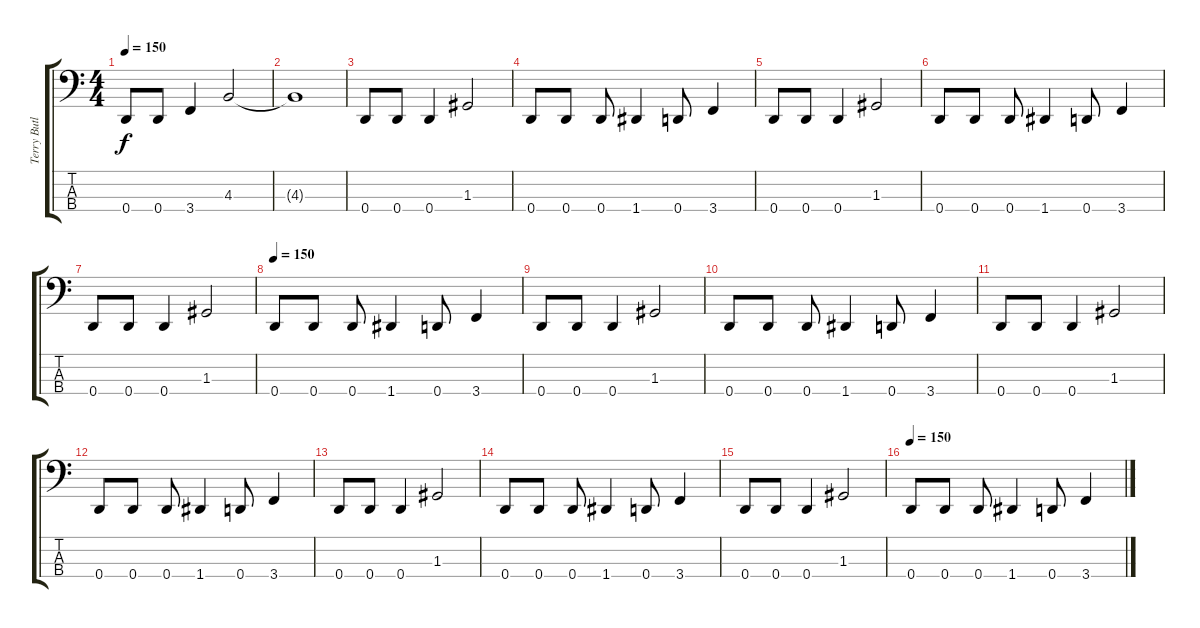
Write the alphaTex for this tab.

\track ("Terry Butler (Bass)" "Terry Butl") {instrument electricbasspick}
\staff {score tabs}
\tuning (F2 C2 G1 D1) {hide}
\ts (4 4)
\tempo 150
\clef f4
\ks c
0.4.8{dy f} 0.4.8 3.4.4 4.3.2 |
4.3{t}.1 |
0.4.8 0.4.8 0.4.4 1.3.2 |
0.4.8 0.4.8 0.4.8 1.4.4 0.4.8 3.4.4 |
0.4.8 0.4.8 0.4.4 1.3.2 |
0.4.8 0.4.8 0.4.8 1.4.4 0.4.8 3.4.4 |
0.4.8 0.4.8 0.4.4 1.3.2 |
\tempo 150
0.4.8 0.4.8 0.4.8 1.4.4 0.4.8 3.4.4 |
0.4.8 0.4.8 0.4.4 1.3.2 |
0.4.8 0.4.8 0.4.8 1.4.4 0.4.8 3.4.4 |
0.4.8 0.4.8 0.4.4 1.3.2 |
0.4.8 0.4.8 0.4.8 1.4.4 0.4.8 3.4.4 |
0.4.8 0.4.8 0.4.4 1.3.2 |
0.4.8 0.4.8 0.4.8 1.4.4 0.4.8 3.4.4 |
0.4.8 0.4.8 0.4.4 1.3.2 |
\tempo 150
0.4.8 0.4.8 0.4.8 1.4.4 0.4.8 3.4.4
